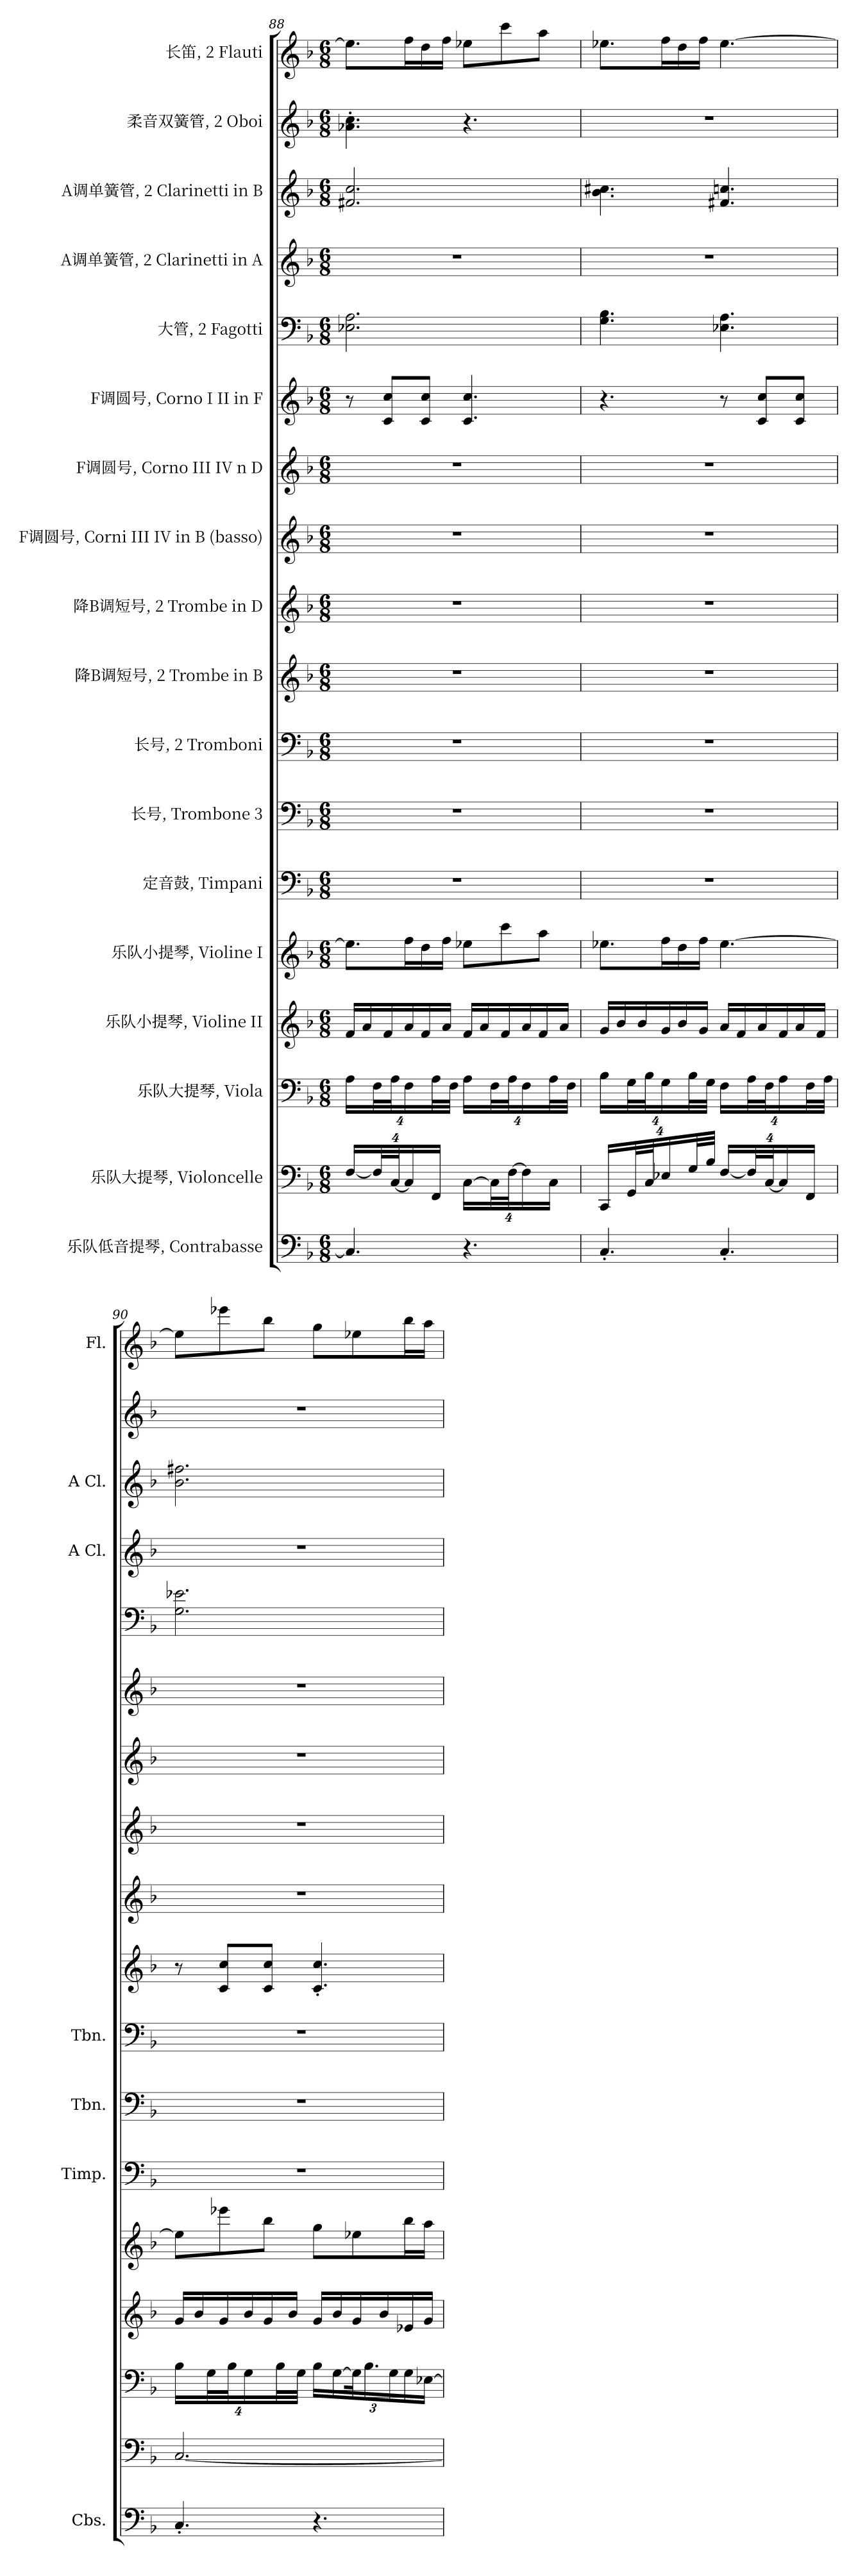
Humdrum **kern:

**kern	**kern	**kern	**kern	**kern	**kern	**kern	**kern	**kern	**kern	**kern	**kern	**kern	**kern	**kern	**kern	**kern	**kern
*part18	*part17	*part16	*part15	*part14	*part13	*part12	*part11	*part10	*part9	*part8	*part7	*part6	*part5	*part4	*part3	*part2	*part1
*staff18	*staff17	*staff16	*staff15	*staff14	*staff13	*staff12	*staff11	*staff10	*staff9	*staff8	*staff7	*staff6	*staff5	*staff4	*staff3	*staff2	*staff1
*I"乐队低音提琴, Contrabasse	*I"乐队大提琴, Violoncelle	*I"乐队大提琴, Viola	*I"乐队小提琴, Violine II	*I"乐队小提琴, Violine I	*I"定音鼓, Timpani	*I"长号, Trombone 3	*I"长号, 2 Tromboni	*I"降B调短号, 2 Trombe in B	*I"降B调短号, 2 Trombe in D	*I"F调圆号, Corni III IV in B (basso)	*I"F调圆号, Corno III IV n D	*I"F调圆号, Corno I II in F	*I"大管, 2 Fagotti	*I"A调单簧管, 2 Clarinetti in A	*I"A调单簧管, 2 Clarinetti in B	*I"柔音双簧管, 2 Oboi	*I"长笛, 2 Flauti
*I'Cbs.	*	*	*	*	*I'Timp.	*I'Tbn.	*I'Tbn.	*	*	*	*	*	*	*I'A Cl.	*I'A Cl.	*	*I'Fl.
*clefF4	*clefF4	*clefF4	*clefG2	*clefG2	*clefF4	*clefF4	*clefF4	*clefG2	*clefG2	*clefG2	*clefG2	*clefG2	*clefF4	*clefG2	*clefG2	*clefG2	*clefG2
*ITrd7c12	*	*	*	*	*	*	*	*ITrd1c2	*ITrd1c2	*ITrd4c7	*ITrd4c7	*ITrd4c7	*	*ITrd2c3	*ITrd2c3	*ITrd2c3	*
*k[b-]	*k[b-]	*k[b-]	*k[b-]	*k[b-]	*k[b-]	*k[b-]	*k[b-]	*k[b-e-a-]	*k[b-e-a-]	*k[b-e-]	*k[b-e-]	*k[b-e-]	*k[b-]	*k[f#c#]	*k[f#c#]	*k[f#c#]	*k[b-]
*M6/8	*M6/8	*M6/8	*M6/8	*M6/8	*M6/8	*M6/8	*M6/8	*M6/8	*M6/8	*M6/8	*M6/8	*M6/8	*M6/8	*M6/8	*M6/8	*M6/8	*M6/8
*	*Xbrackettup	*Xbrackettup	*	*	*	*	*	*	*	*	*	*	*	*	*	*	*
=88	=88	=88	=88	=88	=88	=88	=88	=88	=88	=88	=88	=88	=88	=88	=88	=88	=88
4.CC/]	[32%3F/L	32%3A\L	16f/LL	8.ee-\L]	2.r	2.r	2.r	2.r	2.r	2.r	2.r	8r	2.E-X\ 2.A\	2.r	2.d#X/ 2.a/	4.fn\' 4.a\'	8.ee-\L]
.	.	.	16a/	.	.	.	.	.	.	.	.	.	.	.	.	.	.
.	64%3F/L]	64%3F\L	.	.	.	.	.	.	.	.	.	.	.	.	.	.	.
.	.	.	16f/	.	.	.	.	.	.	.	.	8F/ 8f/L	.	.	.	.	.
.	[64%3C/J	64%3A\J	.	.	.	.	.	.	.	.	.	.	.	.	.	.	.
.	32%3C/]	32%3F\	16a/	16ff\L	.	.	.	.	.	.	.	.	.	.	.	.	16ff\L
.	.	.	16f/	16dd\	.	.	.	.	.	.	.	8F/ 8f/J	.	.	.	.	16dd\
.	32%3FF/J	64%3A\L	.	.	.	.	.	.	.	.	.	.	.	.	.	.	.
.	.	.	16a/JJ	16ff\JJ	.	.	.	.	.	.	.	.	.	.	.	.	16ff\JJ
.	.	64%3F\JJ	.	.	.	.	.	.	.	.	.	.	.	.	.	.	.
4.r	[32%3C\L	32%3A\L	16f/LL	8ee-X\L	.	.	.	.	.	.	.	4.F/ 4.f/	.	.	.	4.r	8ee-X\L
.	.	.	16a/	.	.	.	.	.	.	.	.	.	.	.	.	.	.
.	64%3C\L]	64%3F\L	.	.	.	.	.	.	.	.	.	.	.	.	.	.	.
.	.	.	16f/	8ccc\	.	.	.	.	.	.	.	.	.	.	.	.	8ccc\
.	[64%3F\J	64%3A\J	.	.	.	.	.	.	.	.	.	.	.	.	.	.	.
.	32%3F\]	32%3F\	16a/	.	.	.	.	.	.	.	.	.	.	.	.	.	.
.	.	.	16f/	8aa\J	.	.	.	.	.	.	.	.	.	.	.	.	8aa\J
.	32%3C\J	64%3A\L	.	.	.	.	.	.	.	.	.	.	.	.	.	.	.
.	.	.	16a/JJ	.	.	.	.	.	.	.	.	.	.	.	.	.	.
.	.	64%3F\JJ	.	.	.	.	.	.	.	.	.	.	.	.	.	.	.
!!LO:PB:g=z
=89	=89	=89	=89	=89	=89	=89	=89	=89	=89	=89	=89	=89	=89	=89	=89	=89	=89
4.CC'/	32%3CC/L	32%3B-\L	16g/LL	8.ee-X\L	2.r	2.r	2.r	2.r	2.r	2.r	2.r	4.r	4.G\ 4.B-\	2.r	4.g\ 4.a#X\	2.r	8.ee-X\L
.	.	.	16b-/	.	.	.	.	.	.	.	.	.	.	.	.	.	.
.	64%3GG/L	64%3G\L	.	.	.	.	.	.	.	.	.	.	.	.	.	.	.
.	.	.	16b-/	.	.	.	.	.	.	.	.	.	.	.	.	.	.
.	64%3C/J	64%3B-\J	.	.	.	.	.	.	.	.	.	.	.	.	.	.	.
.	32%3E-X/	32%3G\	16g/	16ff\L	.	.	.	.	.	.	.	.	.	.	.	.	16ff\L
.	.	.	16b-/	16dd\	.	.	.	.	.	.	.	.	.	.	.	.	16dd\
.	64%3G/L	64%3B-\L	.	.	.	.	.	.	.	.	.	.	.	.	.	.	.
.	.	.	16g/JJ	16ff\JJ	.	.	.	.	.	.	.	.	.	.	.	.	16ff\JJ
.	64%3B-/JJ	64%3G\JJ	.	.	.	.	.	.	.	.	.	.	.	.	.	.	.
4.CC'/	[32%3F/L	32%3F\L	16a/LL	[4.ee-\	.	.	.	.	.	.	.	8r	4.E-X\ 4.A\	.	4.d#X/ 4.an/	.	[4.ee-\
.	.	.	16f/	.	.	.	.	.	.	.	.	.	.	.	.	.	.
.	64%3F/L]	64%3A\L	.	.	.	.	.	.	.	.	.	.	.	.	.	.	.
.	.	.	16a/	.	.	.	.	.	.	.	.	8F/ 8f/L	.	.	.	.	.
.	[64%3C/J	64%3F\J	.	.	.	.	.	.	.	.	.	.	.	.	.	.	.
.	32%3C/]	32%3A\	16f/	.	.	.	.	.	.	.	.	.	.	.	.	.	.
.	.	.	16a/	.	.	.	.	.	.	.	.	8F/ 8f/J	.	.	.	.	.
.	32%3FF/J	64%3F\L	.	.	.	.	.	.	.	.	.	.	.	.	.	.	.
.	.	.	16f/JJ	.	.	.	.	.	.	.	.	.	.	.	.	.	.
.	.	64%3A\JJ	.	.	.	.	.	.	.	.	.	.	.	.	.	.	.
=90	=90	=90	=90	=90	=90	=90	=90	=90	=90	=90	=90	=90	=90	=90	=90	=90	=90
4.CC'/	[2.C/	32%3B-\L	16g/LL	8ee-\L]	2.r	2.r	2.r	8r	2.r	2.r	2.r	2.r	2.G\ 2.e-X\	2.r	2.g\ 2.dd#X\	2.r	8ee-\L]
.	.	.	16b-/	.	.	.	.	.	.	.	.	.	.	.	.	.	.
.	.	64%3G\L	.	.	.	.	.	.	.	.	.	.	.	.	.	.	.
.	.	.	16g/	8eee-X\	.	.	.	8B-/ 8b-/L	.	.	.	.	.	.	.	.	8eee-X\
.	.	64%3B-\J	.	.	.	.	.	.	.	.	.	.	.	.	.	.	.
.	.	32%3G\	16b-/	.	.	.	.	.	.	.	.	.	.	.	.	.	.
.	.	.	16g/	8bb-\J	.	.	.	8B-/ 8b-/J	.	.	.	.	.	.	.	.	8bb-\J
.	.	64%3B-\L	.	.	.	.	.	.	.	.	.	.	.	.	.	.	.
.	.	.	16b-/JJ	.	.	.	.	.	.	.	.	.	.	.	.	.	.
.	.	64%3G\JJ	.	.	.	.	.	.	.	.	.	.	.	.	.	.	.
4.r	.	16B-\LL	16g/LL	8gg\L	.	.	.	4.B-/' 4.b-/'	.	.	.	.	.	.	.	.	8gg\L
.	.	[16G\	16b-/	.	.	.	.	.	.	.	.	.	.	.	.	.	.
.	.	48G\K]	16g/	8ee-X\	.	.	.	.	.	.	.	.	.	.	.	.	8ee-X\
.	.	24.B-\	.	.	.	.	.	.	.	.	.	.	.	.	.	.	.
.	.	.	16b-/	.	.	.	.	.	.	.	.	.	.	.	.	.	.
.	.	24G\	.	.	.	.	.	.	.	.	.	.	.	.	.	.	.
.	.	16G\	16e-X/	16bb-\L	.	.	.	.	.	.	.	.	.	.	.	.	16bb-\L
.	.	[16E-X\JJ	16g/JJ	16aa\JJ	.	.	.	.	.	.	.	.	.	.	.	.	16aa\JJ
=	=	=	=	=	=	=	=	=	=	=	=	=	=	=	=	=	=
*-	*-	*-	*-	*-	*-	*-	*-	*-	*-	*-	*-	*-	*-	*-	*-	*-	*-
